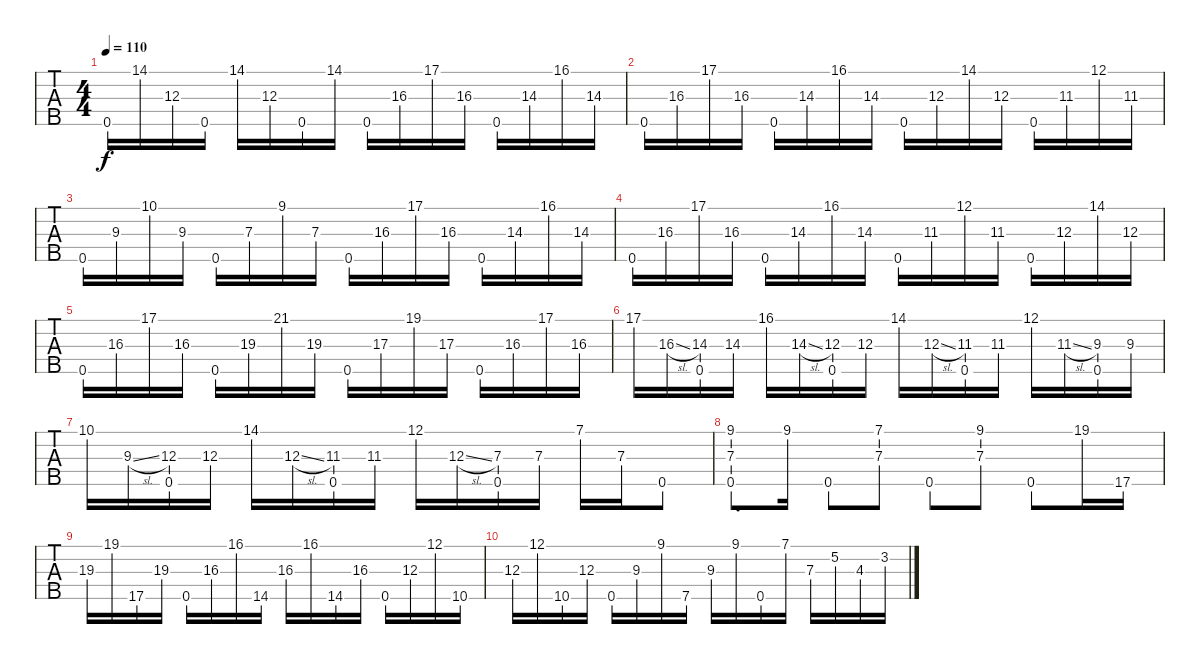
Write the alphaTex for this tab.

\track "" {instrument acousticguitarsteel}
\staff {tabs}
\tuning (B3 Ab3 E3 B2 E4) {hide}
\ts (4 4)
\tempo 110
\clef g2
\ks c
0.5.16{dy f} 14.1.16 12.3.16 0.5.16 14.1.16 12.3.16 0.5.16 14.1.16 0.5.16 16.3.16 17.1.16 16.3.16 0.5.16 14.3.16 16.1.16 14.3.16 |
0.5.16 16.3.16 17.1.16 16.3.16 0.5.16 14.3.16 16.1.16 14.3.16 0.5.16 12.3.16 14.1.16 12.3.16 0.5.16 11.3.16 12.1.16 11.3.16 |
0.5.16 9.3.16 10.1.16 9.3.16 0.5.16 7.3.16 9.1.16 7.3.16 0.5.16 16.3.16 17.1.16 16.3.16 0.5.16 14.3.16 16.1.16 14.3.16 |
0.5.16 16.3.16 17.1.16 16.3.16 0.5.16 14.3.16 16.1.16 14.3.16 0.5.16 11.3.16 12.1.16 11.3.16 0.5.16 12.3.16 14.1.16 12.3.16 |
0.5.16 16.3.16 17.1.16 16.3.16 0.5.16 19.3.16 21.1.16 19.3.16 0.5.16 17.3.16 19.1.16 17.3.16 0.5.16 16.3.16 17.1.16 16.3.16 |
17.1.16 16.3{sl}.16 (14.3 0.5).16 14.3.16 16.1.16 14.3{sl}.16 (12.3 0.5).16 12.3.16 14.1.16 12.3{sl}.16 (11.3 0.5).16 11.3.16 12.1.16 11.3{sl}.16 (9.3 0.5).16 9.3.16 |
10.1.16 9.3{sl}.16 (12.3 0.5).16 12.3.16 14.1.16 12.3{sl}.16 (11.3 0.5).16 11.3.16 12.1.16 12.3{sl}.16 (7.3 0.5).16 7.3.16 7.1.16 7.3.16 0.5.8 |
(9.1 7.3 0.5).8{d} 9.1.16 0.5.8 (7.1 7.3).8 0.5.8 (9.1 7.3).8 0.5.8 19.1.16 17.5.16 |
19.3.16 19.1.16 17.5.16 19.3.16 0.5.16 16.3.16 16.1.16 14.5.16 16.3.16 16.1.16 14.5.16 16.3.16 0.5.16 12.3.16 12.1.16 10.5.16 |
12.3.16 12.1.16 10.5.16 12.3.16 0.5.16 9.3.16 9.1.16 7.5.16 9.3.16 9.1.16 0.5.16 7.1.16 7.3.16 5.2.16 4.3.16 3.2.16
